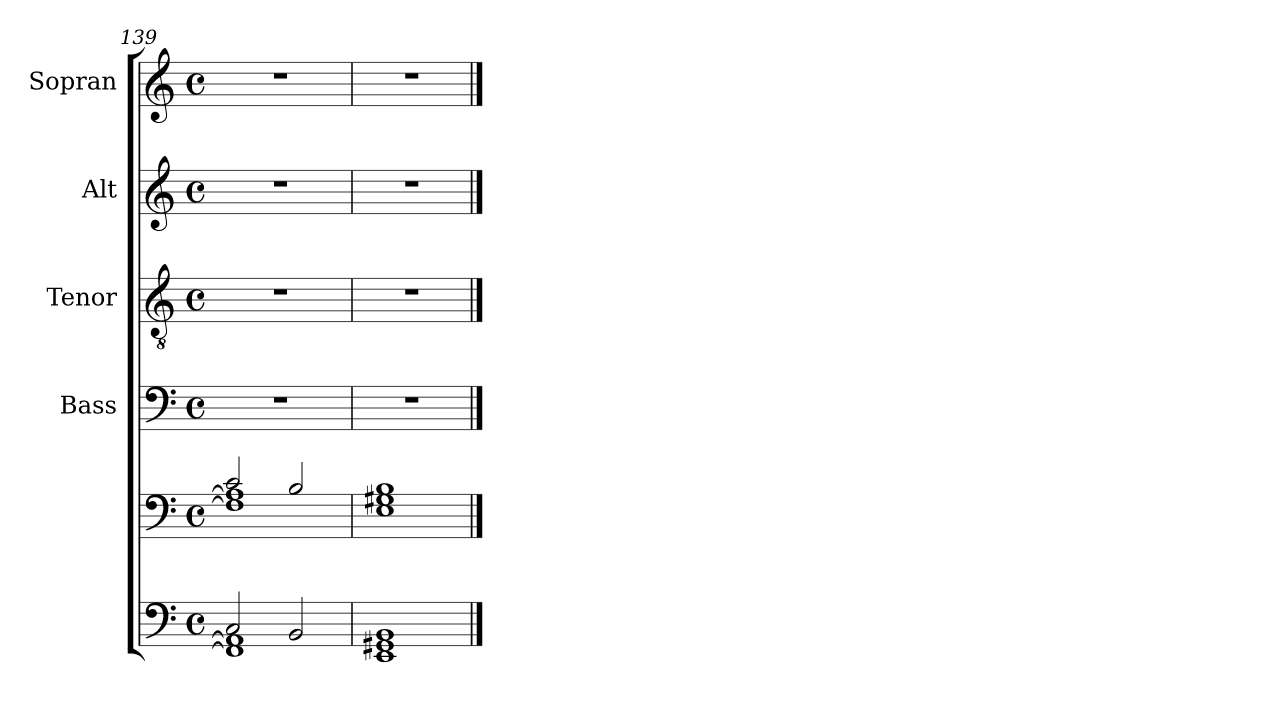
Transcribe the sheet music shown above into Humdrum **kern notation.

**kern	**kern	**kern	**kern	**kern	**kern
*part5	*part5	*part4	*part3	*part2	*part1
*staff6	*staff5	*staff4	*staff3	*staff2	*staff1
*	*	*I"Bass	*I"Tenor	*I"Alt	*I"Sopran
*	*	*I'B.	*I'T.	*I'A.	*I'S.
*clefF4	*clefF4	*clefF4	*clefGv2	*clefG2	*clefG2
*k[]	*k[]	*k[]	*k[]	*k[]	*k[]
*C:	*C:	*C:	*C:	*C:	*C:
*M4/4	*M4/4	*M4/4	*M4/4	*M4/4	*M4/4
*met(c)	*met(c)	*met(c)	*met(c)	*met(c)	*met(c)
=139	=139	=139	=139	=139	=139
*^	*^	*	*	*	*
2C/	1FF] 1AA]	2c/	1F] 1A]	1r	1r	1r	1r
2BB/	.	2B/	.	.	.	.	.
*	*	*v	*v	*	*	*	*
=140	=140	=140	=140	=140	=140	=140
1BB	1EE 1GG#X	1E 1G#X 1B	1r	1r	1r	1r
*v	*v	*	*	*	*	*
==	==	==	==	==	==
*-	*-	*-	*-	*-	*-
